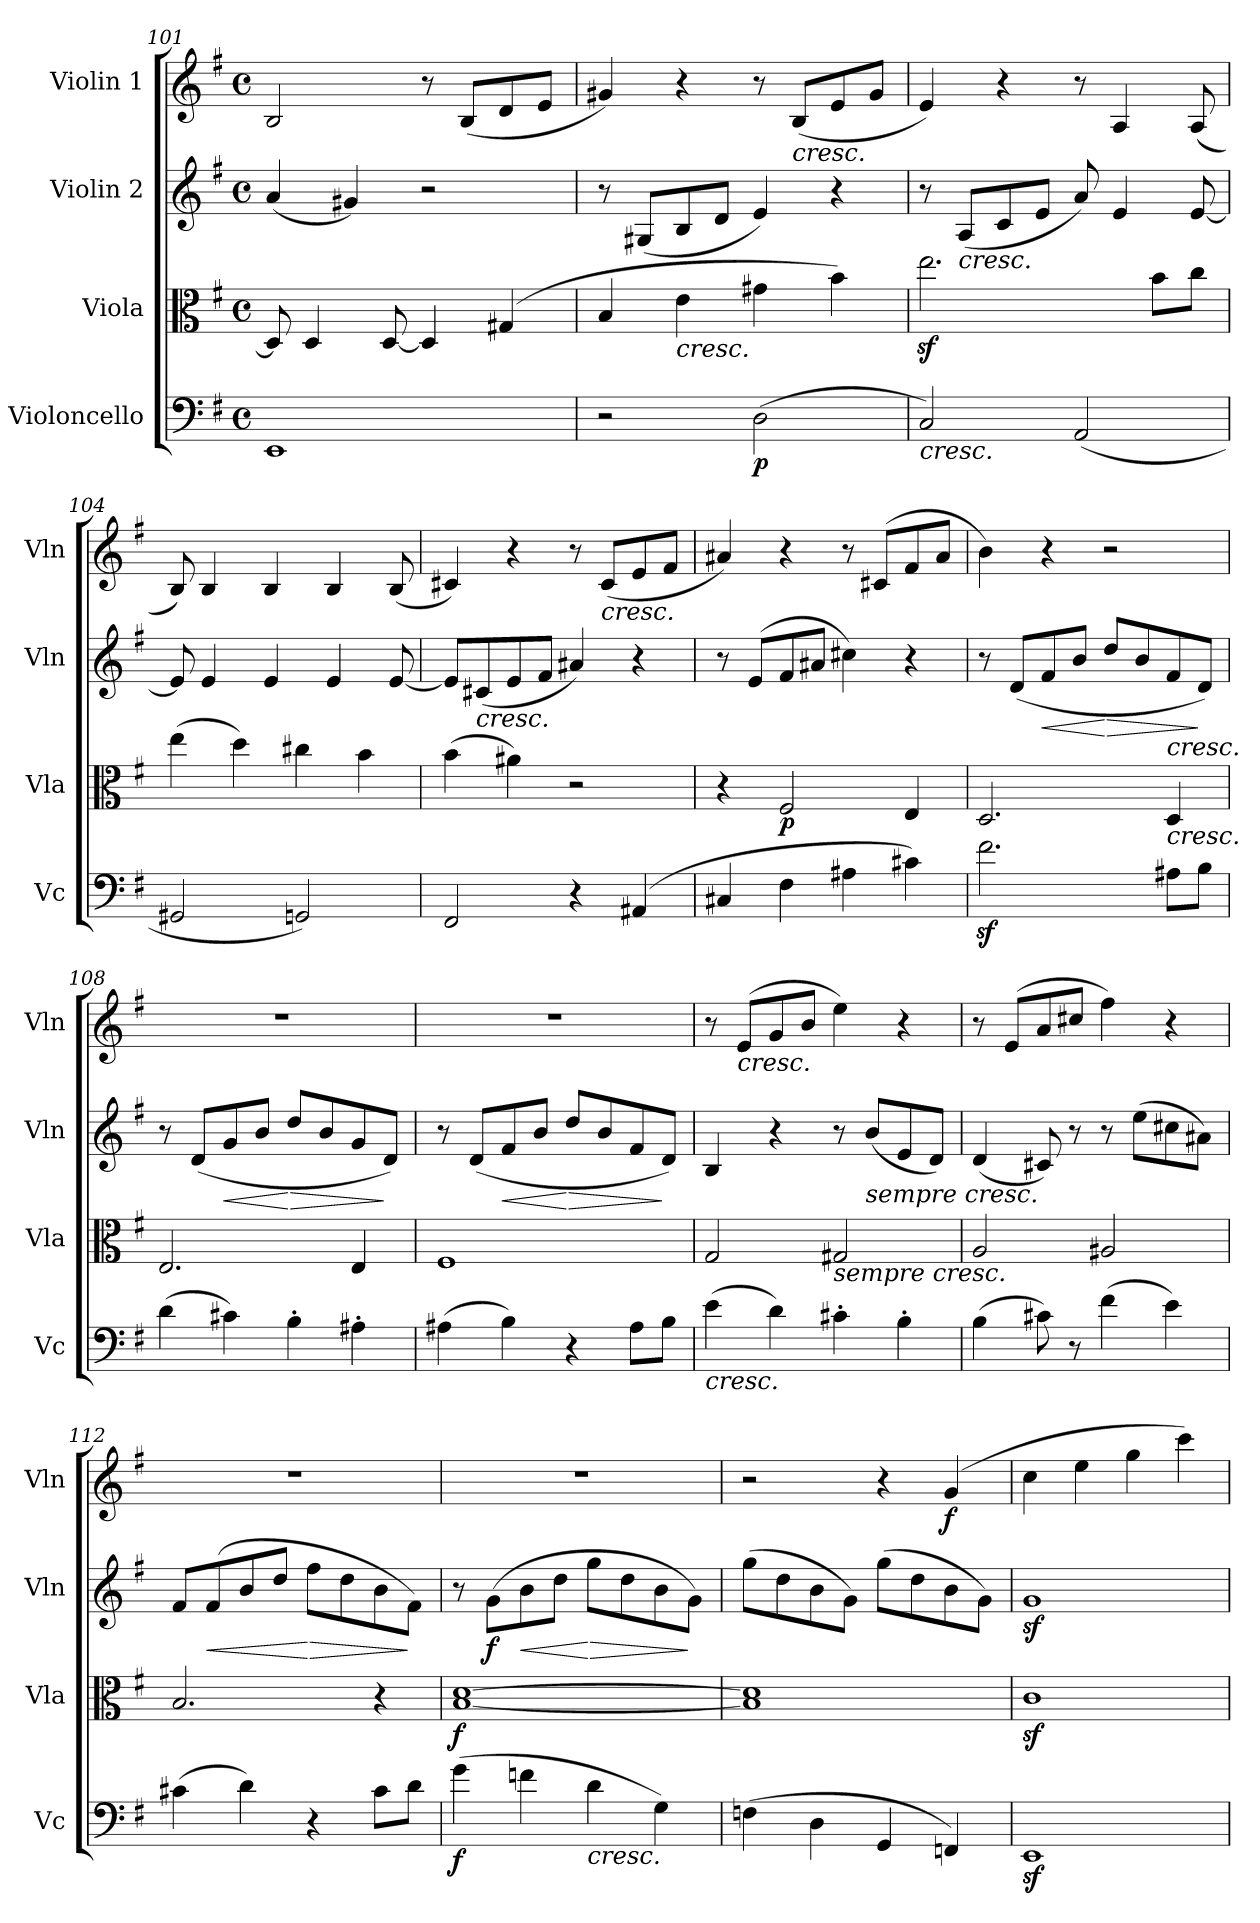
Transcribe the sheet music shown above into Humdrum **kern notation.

**kern	**dynam	**kern	**dynam	**kern	**dynam	**kern	**dynam
*part4	*part4	*part3	*part3	*part2	*part2	*part1	*part1
*staff4	*staff4	*staff3	*staff3	*staff2	*staff2	*staff1	*staff1
*I"Violoncello	*	*I"Viola	*	*I"Violin 2	*	*I"Violin 1	*
*I'Vc	*	*I'Vla	*	*I'Vln	*	*I'Vln	*
*clefF4	*	*clefC3	*	*clefG2	*	*clefG2	*
*k[f#]	*	*k[f#]	*	*k[f#]	*	*k[f#]	*
*M4/4	*	*M4/4	*	*M4/4	*	*M4/4	*
*met(c)	*	*met(c)	*	*met(c)	*	*met(c)	*
=101	=101	=101	=101	=101	=101	=101	=101
1EE	.	8D/]	.	(4a/	.	2B/	.
.	.	4D/	.	.	.	.	.
.	.	.	.	4g#X/)	.	.	.
.	.	[8D/	.	.	.	.	.
.	.	4D/]	.	2r	.	8r	.
.	.	.	.	.	.	(8B/L	.
.	.	(>4G#X/	.	.	.	8d/	.
.	.	.	.	.	.	8e/J	.
=102	=102	=102	=102	=102	=102	=102	=102
2r	.	4B/	.	8r	.	4g#X/)	.
.	.	.	.	(8G#X/L	.	.	.
!	!	!LO:TX:b:i:t=cresc.	!	!	!	!	!
.	.	4e\	.	8B/	.	4r	.
.	.	.	.	8d/J	.	.	.
!	!LO:DY:b	!	!	!	!	!	!
(2D\	p	4g#X\	.	4e/)	.	8r	.
!	!	!	!	!	!	!LO:TX:b:i:t=cresc.	!
.	.	.	.	.	.	(8B/L	.
.	.	4b\)	.	4r	.	8e/	.
.	.	.	.	.	.	8g#/J	.
=103	=103	=103	=103	=103	=103	=103	=103
!LO:TX:b:i:t=cresc.	!	!	!	!	!	!	!
2C/)	.	2.eez<\	.	8r	.	4e/)	.
!	!	!	!	!LO:TX:b:i:t=cresc.	!	!	!
.	.	.	.	(8A/L	.	.	.
.	.	.	.	8c/	.	4r	.
.	.	.	.	8e/J	.	.	.
(2AA/	.	.	.	8a/)	.	8r	.
.	.	.	.	4e/	.	4A/	.
.	.	8b\L	.	.	.	.	.
.	.	8cc\J	.	[8e/	.	(8A/	.
=104	=104	=104	=104	=104	=104	=104	=104
2GG#X/	.	(4ee\	.	8e/]	.	8B/)	.
.	.	.	.	4e/	.	4B/	.
.	.	4dd\)	.	.	.	.	.
.	.	.	.	4e/	.	4B/	.
2GGn/)	.	4cc#X\	.	.	.	.	.
.	.	.	.	4e/	.	4B/	.
.	.	4b\	.	.	.	.	.
.	.	.	.	[8e/	.	(8B/	.
!!LO:LB:g=z
=105	=105	=105	=105	=105	=105	=105	=105
2FF#/	.	(4b\	.	8e/L]	.	4c#X/)	.
!	!	!	!	!LO:TX:b:i:t=cresc.	!	!	!
.	.	.	.	(8c#X/	.	.	.
.	.	4a#X\)	.	8e/	.	4r	.
.	.	.	.	8f#/J	.	.	.
4r	.	2r	.	4a#X/)	.	8r	.
!	!	!	!	!	!	!LO:TX:b:i:t=cresc.	!
.	.	.	.	.	.	(8c#/L	.
(>4AA#X/	.	.	.	4r	.	8e/	.
.	.	.	.	.	.	8f#/J	.
!!LO:PB:g=z
=106	=106	=106	=106	=106	=106	=106	=106
4C#X/	.	4r	.	8r	.	4a#X/)	.
.	.	.	.	(8e/L	.	.	.
!	!	!	!LO:DY:b	!	!	!	!
4F#\	.	2F#/	p	8f#/	.	4r	.
.	.	.	.	8a#X/J	.	.	.
4A#X\	.	.	.	4cc#X\)	.	8r	.
.	.	.	.	.	.	(8c#X/L	.
4c#X\)	.	4E/	.	4r	.	8f#/	.
.	.	.	.	.	.	8a#/J	.
=107	=107	=107	=107	=107	=107	=107	=107
2.f#z<\	.	2.D/	.	8r	.	4b\)	.
.	.	.	.	(8d/L	.	.	.
!	!	!	!	!	!LO:HP:b	!	!
.	.	.	.	8f#/	<	4r	.
.	.	.	.	8b/J	.	.	.
!	!	!	!	!	!LO:HP:n=1:b	!	!
.	.	.	.	8dd/L	[ >	2r	.
.	.	.	.	8b/	.	.	.
!	!	!	!	!LO:TX:b:i:t=cresc.	!	!	!
!	!	!LO:TX:b:i:t=cresc.	!	!	!	!	!
8A#X\L	.	4D/	.	8f#/	.	.	.
8B\J	.	.	.	8d/J)	]	.	.
=108	=108	=108	=108	=108	=108	=108	=108
(4d\	.	2.E/	.	8r	.	1r	.
.	.	.	.	(8d/L	.	.	.
!	!	!	!	!	!LO:HP:b	!	!
4c#X\)	.	.	.	8g/	<	.	.
.	.	.	.	8b/J	.	.	.
!	!	!	!	!	!LO:HP:n=1:b	!	!
4B'\	.	.	.	8dd/L	[ >	.	.
.	.	.	.	8b/	.	.	.
4A#X'\	.	4E/	.	8g/	.	.	.
.	.	.	.	8d/J)	]	.	.
=109	=109	=109	=109	=109	=109	=109	=109
(4A#X\	.	1F#	.	8r	.	1r	.
.	.	.	.	(8d/L	.	.	.
!	!	!	!	!	!LO:HP:b	!	!
4B\)	.	.	.	8f#/	<	.	.
.	.	.	.	8b/J	.	.	.
!	!	!	!	!	!LO:HP:n=1:b	!	!
4r	.	.	.	8dd/L	[ >	.	.
.	.	.	.	8b/	.	.	.
8A#\L	.	.	.	8f#/	.	.	.
8B\J	.	.	.	8d/J)	]	.	.
=110	=110	=110	=110	=110	=110	=110	=110
!LO:TX:b:i:t=cresc.	!	!	!	!	!	!	!
(4e\	.	2G/	.	4B/	.	8r	.
!	!	!	!	!	!	!LO:TX:b:i:t=cresc.	!
.	.	.	.	.	.	(8e/L	.
4d\)	.	.	.	4r	.	8g/	.
.	.	.	.	.	.	8b/J	.
!	!	!LO:TX:b:i:t=sempre cresc.	!	!	!	!	!
4c#X'\	.	2G#X/	.	8r	.	4ee\)	.
!	!	!	!	!LO:TX:b:i:t=sempre cresc.	!	!	!
.	.	.	.	(8b/L	.	.	.
4B'\	.	.	.	8e/	.	4r	.
.	.	.	.	8d/J)	.	.	.
=111	=111	=111	=111	=111	=111	=111	=111
(4B\	.	2A/	.	(4d/	.	8r	.
.	.	.	.	.	.	(8e/L	.
8c#X\)	.	.	.	8c#X/)	.	8a/	.
8r	.	.	.	8r	.	8cc#X/J	.
(4f#\	.	2A#X/	.	8r	.	4ff#\)	.
.	.	.	.	(8ee\L	.	.	.
4e\)	.	.	.	8cc#X\	.	4r	.
.	.	.	.	8a#X\J)	.	.	.
!!LO:LB:g=z
=112	=112	=112	=112	=112	=112	=112	=112
(4c#X\	.	2.B/	.	8f#/L	.	1r	.
!	!	!	!	!	!LO:HP:b	!	!
.	.	.	.	(8f#/	<	.	.
4d\)	.	.	.	8b/	.	.	.
.	.	.	.	8dd/J	.	.	.
!	!	!	!	!	!LO:HP:n=1:b	!	!
4r	.	.	.	8ff#\L	[ >	.	.
.	.	.	.	8dd\	.	.	.
8c#\L	.	4r	.	8b\	.	.	.
8d\J	.	.	.	8f#\J)	]	.	.
=113	=113	=113	=113	=113	=113	=113	=113
!	!LO:DY:b	!	!LO:DY:b	!	!	!	!
(4g\	f	[1B [1d	f	8r	.	1r	.
!	!	!	!	!	!LO:DY:b	!	!
.	.	.	.	(8g\L	f	.	.
!	!	!	!	!	!LO:HP:b	!	!
4fn\	.	.	.	8b\	<	.	.
.	.	.	.	8dd\J	.	.	.
!LO:TX:b:i:t=cresc.	!	!	!	!	!	!	!
!	!	!	!	!	!LO:HP:n=1:b	!	!
4d\	.	.	.	8gg\L	[ >	.	.
.	.	.	.	8dd\	.	.	.
4G\)	.	.	.	8b\	.	.	.
.	.	.	.	8g\J)	]	.	.
!!LO:LB:g=z
=114	=114	=114	=114	=114	=114	=114	=114
(4Fn\	.	1B] 1d]	.	(8gg\L	.	2r	.
.	.	.	.	8dd\	.	.	.
4D\	.	.	.	8b\	.	.	.
.	.	.	.	8g\J)	.	.	.
4GG/	.	.	.	(8gg\L	.	4r	.
.	.	.	.	8dd\	.	.	.
!	!	!	!	!	!	!	!LO:DY:b
4FFn/)	.	.	.	8b\	.	(>4g/	f
.	.	.	.	8g\J)	.	.	.
=115	=115	=115	=115	=115	=115	=115	=115
1EEz<	.	1cz<	.	1gz<	.	4cc\	.
.	.	.	.	.	.	4ee\	.
.	.	.	.	.	.	4gg\	.
.	.	.	.	.	.	4ccc\)	.
=	=	=	=	=	=	=	=
*-	*-	*-	*-	*-	*-	*-	*-
